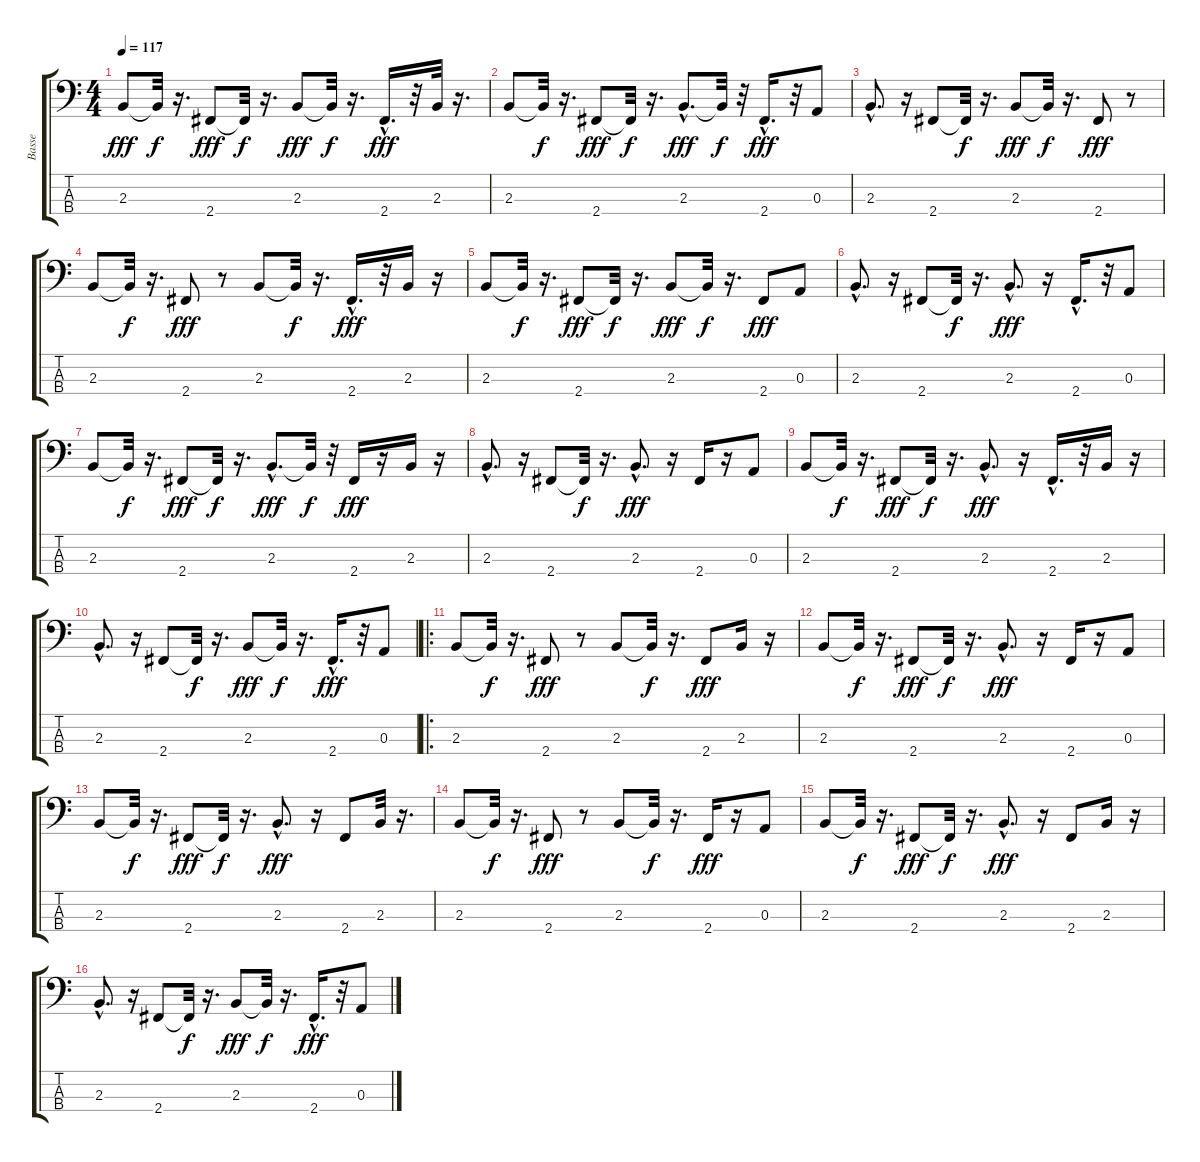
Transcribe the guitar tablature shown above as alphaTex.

\track ("Basse" "Basse") {instrument electricbassfinger}
\staff {score tabs}
\tuning (G2 D2 A1 E1) {hide}
\ts (4 4)
\tempo 117
\clef f4
\ks c
2.3.8{dy fff} 2.3{t}.32{dy f} r.16{d} 2.4.8{dy fff} 2.4{t}.32{dy f} r.16{d} 2.3.8{dy fff} 2.3{t}.32{dy f} r.16{d} 2.4{hac}.16{d dy fff} r.32 2.3.32 r.16{d} |
2.3.8 2.3{t}.32{dy f} r.16{d} 2.4.8{dy fff} 2.4{t}.32{dy f} r.16{d} 2.3{hac}.8{d dy fff} 2.3{t}.32{dy f} r.32 2.4{hac}.16{d dy fff} r.32 0.3.8 |
2.3{hac}.8{d} r.16 2.4.8 2.4{t}.32{dy f} r.16{d} 2.3.8{dy fff} 2.3{t}.32{dy f} r.16{d} 2.4.8{dy fff} r.8 |
2.3.8 2.3{t}.32{dy f} r.16{d} 2.4.8{dy fff} r.8 2.3.8 2.3{t}.32{dy f} r.16{d} 2.4{hac}.16{d dy fff} r.32 2.3.16 r.16 |
2.3.8 2.3{t}.32{dy f} r.16{d} 2.4.8{dy fff} 2.4{t}.32{dy f} r.16{d} 2.3.8{dy fff} 2.3{t}.32{dy f} r.16{d} 2.4.8{dy fff} 0.3.8 |
2.3{hac}.8{d} r.16 2.4.8 2.4{t}.32{dy f} r.16{d} 2.3{hac}.8{d dy fff} r.16 2.4{hac}.16{d} r.32 0.3.8 |
2.3.8 2.3{t}.32{dy f} r.16{d} 2.4.8{dy fff} 2.4{t}.32{dy f} r.16{d} 2.3{hac}.8{d dy fff} 2.3{t}.32{dy f} r.32 2.4.16{dy fff} r.16 2.3.16 r.16 |
2.3{hac}.8{d} r.16 2.4.8 2.4{t}.32{dy f} r.16{d} 2.3{hac}.8{d dy fff} r.16 2.4.16 r.16 0.3.8 |
2.3.8 2.3{t}.32{dy f} r.16{d} 2.4.8{dy fff} 2.4{t}.32{dy f} r.16{d} 2.3{hac}.8{d dy fff} r.16 2.4{hac}.16{d} r.32 2.3.16 r.16 |
2.3{hac}.8{d} r.16 2.4.8 2.4{t}.32{dy f} r.16{d} 2.3.8{dy fff} 2.3{t}.32{dy f} r.16{d} 2.4{hac}.16{d dy fff} r.32 0.3.8 |
\ro
2.3.8 2.3{t}.32{dy f} r.16{d} 2.4.8{dy fff} r.8 2.3.8 2.3{t}.32{dy f} r.16{d} 2.4.8{dy fff} 2.3.16 r.16 |
2.3.8 2.3{t}.32{dy f} r.16{d} 2.4.8{dy fff} 2.4{t}.32{dy f} r.16{d} 2.3{hac}.8{d dy fff} r.16 2.4.16 r.16 0.3.8 |
2.3.8 2.3{t}.32{dy f} r.16{d} 2.4.8{dy fff} 2.4{t}.32{dy f} r.16{d} 2.3{hac}.8{d dy fff} r.16 2.4.8 2.3.32 r.16{d} |
2.3.8 2.3{t}.32{dy f} r.16{d} 2.4.8{dy fff} r.8 2.3.8 2.3{t}.32{dy f} r.16{d} 2.4.16{dy fff} r.16 0.3.8 |
2.3.8 2.3{t}.32{dy f} r.16{d} 2.4.8{dy fff} 2.4{t}.32{dy f} r.16{d} 2.3{hac}.8{d dy fff} r.16 2.4.8 2.3.16 r.16 |
2.3{hac}.8{d} r.16 2.4.8 2.4{t}.32{dy f} r.16{d} 2.3.8{dy fff} 2.3{t}.32{dy f} r.16{d} 2.4{hac}.16{d dy fff} r.32 0.3.8
